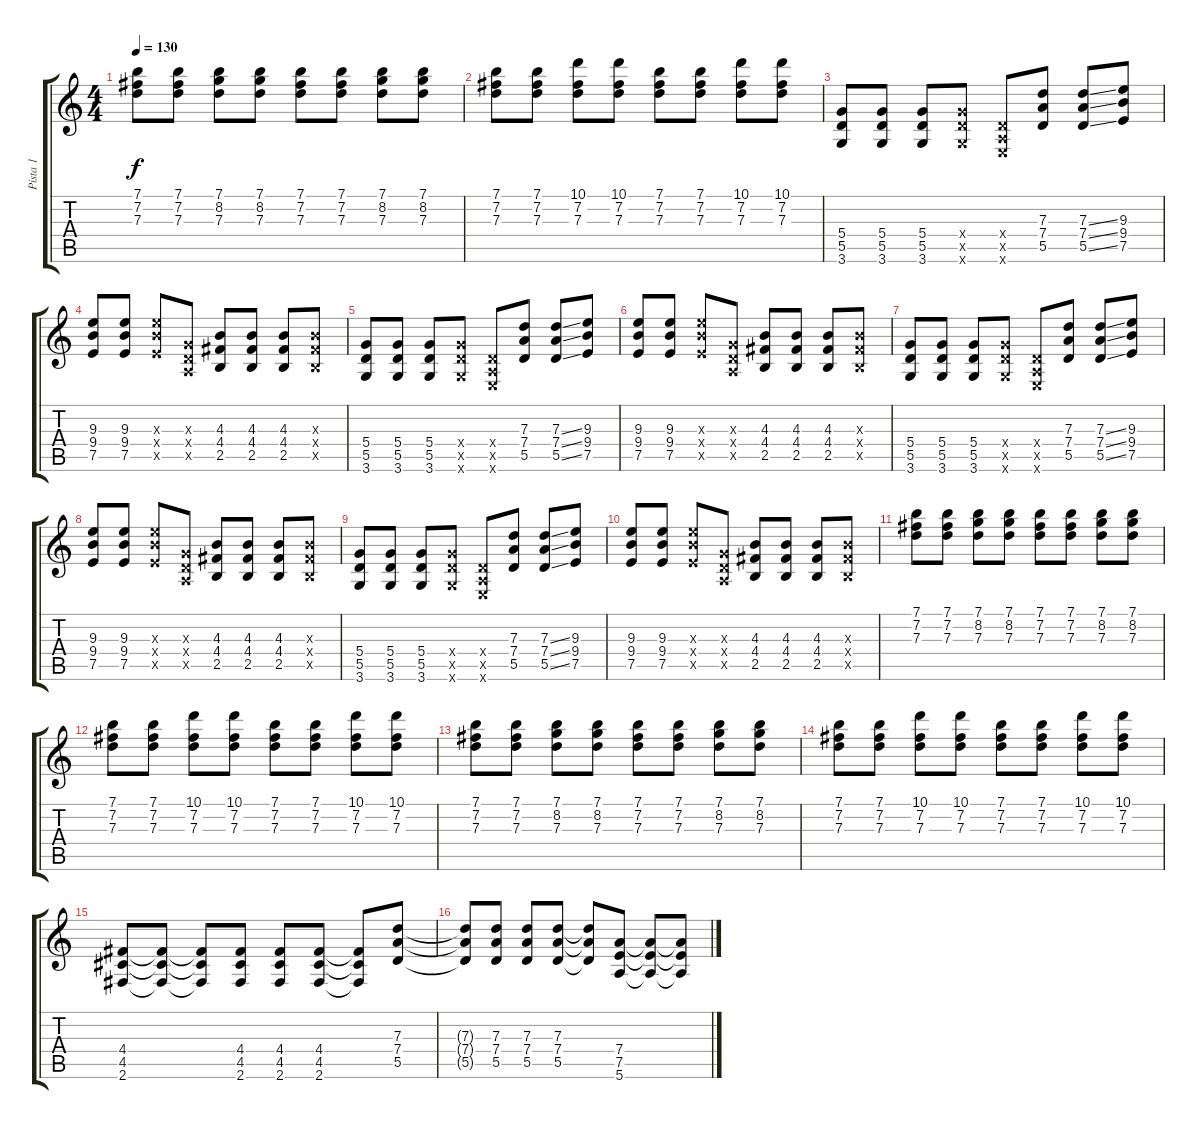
\track ("Pista 1" "Pista 1") {instrument distortionguitar}
\staff {score tabs}
\tuning (E4 B3 G3 D3 A2 E2) {hide}
\ts (4 4)
\tempo 130
\clef g2
\ks c
(7.1 7.2 7.3).8{dy f} (7.1 7.2 7.3).8 (7.1 8.2 7.3).8 (7.1 8.2 7.3).8 (7.1 7.2 7.3).8 (7.1 7.2 7.3).8 (7.1 8.2 7.3).8 (7.1 8.2 7.3).8 |
(7.1 7.2 7.3).8 (7.1 7.2 7.3).8 (10.1 7.2 7.3).8 (10.1 7.2 7.3).8 (7.1 7.2 7.3).8 (7.1 7.2 7.3).8 (10.1 7.2 7.3).8 (10.1 7.2 7.3).8 |
(5.4 5.5 3.6).8 (5.4 5.5 3.6).8 (5.4 5.5 3.6).8 (5.4{x} 5.5{x} 3.6{x}).8 (0.4{x} 0.5{x} 0.6{x}).8 (7.3 7.4 5.5).8 (7.3{ss} 7.4{ss} 5.5{ss}).8 (9.3 9.4 7.5).8 |
(9.3 9.4 7.5).8 (9.3 9.4 7.5).8 (9.3{x} 9.4{x} 7.5{x}).8 (0.3{x} 0.4{x} 0.5{x}).8 (4.3 4.4 2.5).8 (4.3 4.4 2.5).8 (4.3 4.4 2.5).8 (4.3{x} 4.4{x} 2.5{x}).8 |
(5.4 5.5 3.6).8 (5.4 5.5 3.6).8 (5.4 5.5 3.6).8 (5.4{x} 5.5{x} 3.6{x}).8 (0.4{x} 0.5{x} 0.6{x}).8 (7.3 7.4 5.5).8 (7.3{ss} 7.4{ss} 5.5{ss}).8 (9.3 9.4 7.5).8 |
(9.3 9.4 7.5).8 (9.3 9.4 7.5).8 (9.3{x} 9.4{x} 7.5{x}).8 (0.3{x} 0.4{x} 0.5{x}).8 (4.3 4.4 2.5).8 (4.3 4.4 2.5).8 (4.3 4.4 2.5).8 (4.3{x} 4.4{x} 2.5{x}).8 |
(5.4 5.5 3.6).8 (5.4 5.5 3.6).8 (5.4 5.5 3.6).8 (5.4{x} 5.5{x} 3.6{x}).8 (0.4{x} 0.5{x} 0.6{x}).8 (7.3 7.4 5.5).8 (7.3{ss} 7.4{ss} 5.5{ss}).8 (9.3 9.4 7.5).8 |
(9.3 9.4 7.5).8 (9.3 9.4 7.5).8 (9.3{x} 9.4{x} 7.5{x}).8 (0.3{x} 0.4{x} 0.5{x}).8 (4.3 4.4 2.5).8 (4.3 4.4 2.5).8 (4.3 4.4 2.5).8 (4.3{x} 4.4{x} 2.5{x}).8 |
(5.4 5.5 3.6).8 (5.4 5.5 3.6).8 (5.4 5.5 3.6).8 (5.4{x} 5.5{x} 3.6{x}).8 (0.4{x} 0.5{x} 0.6{x}).8 (7.3 7.4 5.5).8 (7.3{ss} 7.4{ss} 5.5{ss}).8 (9.3 9.4 7.5).8 |
(9.3 9.4 7.5).8 (9.3 9.4 7.5).8 (9.3{x} 9.4{x} 7.5{x}).8 (0.3{x} 0.4{x} 0.5{x}).8 (4.3 4.4 2.5).8 (4.3 4.4 2.5).8 (4.3 4.4 2.5).8 (4.3{x} 4.4{x} 2.5{x}).8 |
(7.1 7.2 7.3).8 (7.1 7.2 7.3).8 (7.1 8.2 7.3).8 (7.1 8.2 7.3).8 (7.1 7.2 7.3).8 (7.1 7.2 7.3).8 (7.1 8.2 7.3).8 (7.1 8.2 7.3).8 |
(7.1 7.2 7.3).8 (7.1 7.2 7.3).8 (10.1 7.2 7.3).8 (10.1 7.2 7.3).8 (7.1 7.2 7.3).8 (7.1 7.2 7.3).8 (10.1 7.2 7.3).8 (10.1 7.2 7.3).8 |
(7.1 7.2 7.3).8 (7.1 7.2 7.3).8 (7.1 8.2 7.3).8 (7.1 8.2 7.3).8 (7.1 7.2 7.3).8 (7.1 7.2 7.3).8 (7.1 8.2 7.3).8 (7.1 8.2 7.3).8 |
(7.1 7.2 7.3).8 (7.1 7.2 7.3).8 (10.1 7.2 7.3).8 (10.1 7.2 7.3).8 (7.1 7.2 7.3).8 (7.1 7.2 7.3).8 (10.1 7.2 7.3).8 (10.1 7.2 7.3).8 |
(4.4 4.5 2.6).8 (4.4{t} 4.5{t} 2.6{t}).8 (4.4{t} 4.5{t} 2.6{t}).8 (4.4 4.5 2.6).8 (4.4 4.5 2.6).8 (4.4 4.5 2.6).8 (4.4{t} 4.5{t} 2.6{t}).8 (7.3 7.4 5.5).8 |
(7.3{t} 7.4{t} 5.5{t}).8 (7.3 7.4 5.5).8 (7.3 7.4 5.5).8 (7.3 7.4 5.5).8 (7.3{t} 7.4{t} 5.5{t}).8 (7.4 7.5 5.6).8 (7.4{t} 7.5{t} 5.6{t}).8 (7.4{t} 7.5{t} 5.6{t}).8
